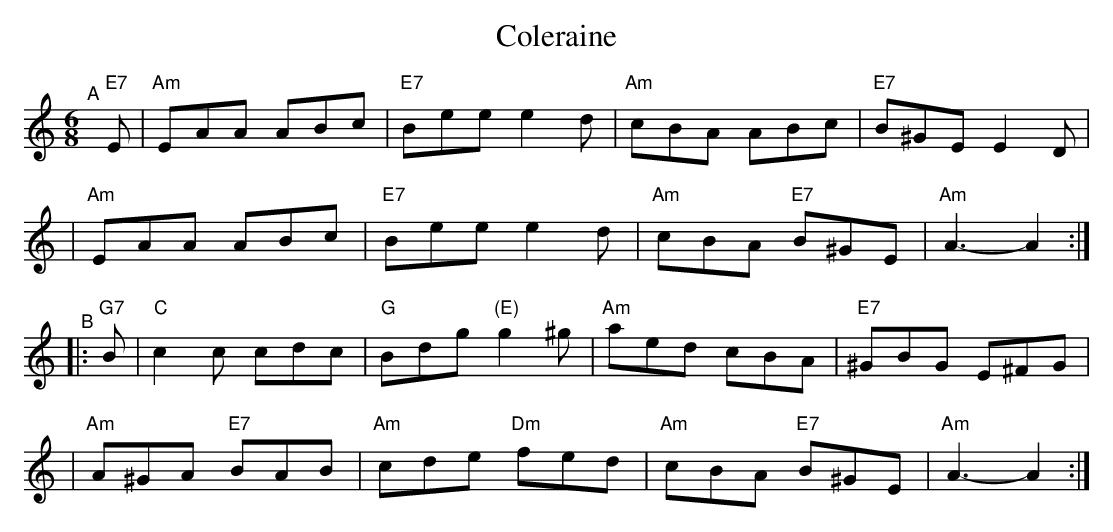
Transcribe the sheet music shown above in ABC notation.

X:1
T: Coleraine
M: 6/8
L: 1/8
K: Am
"^A"[|] "E7"E \
| "Am"EAA ABc | "E7"Bee e2d | "Am"cBA     ABc  | "E7"B^GE E2D |
| "Am"EAA ABc | "E7"Bee e2d | "Am"cBA "E7"B^GE | "Am"A3-  A2 :|
"^B"|: "G7"B \
|  "C"c2c      cdc |  "G"Bdg "(E)"g2^g | "Am"aed     cBA  | "E7"^GBG E^FG |
| "Am"A^GA "E7"BAB | "Am"cde  "Dm"fed  | "Am"cBA "E7"B^GE | "Am"A3-  A2 :|
